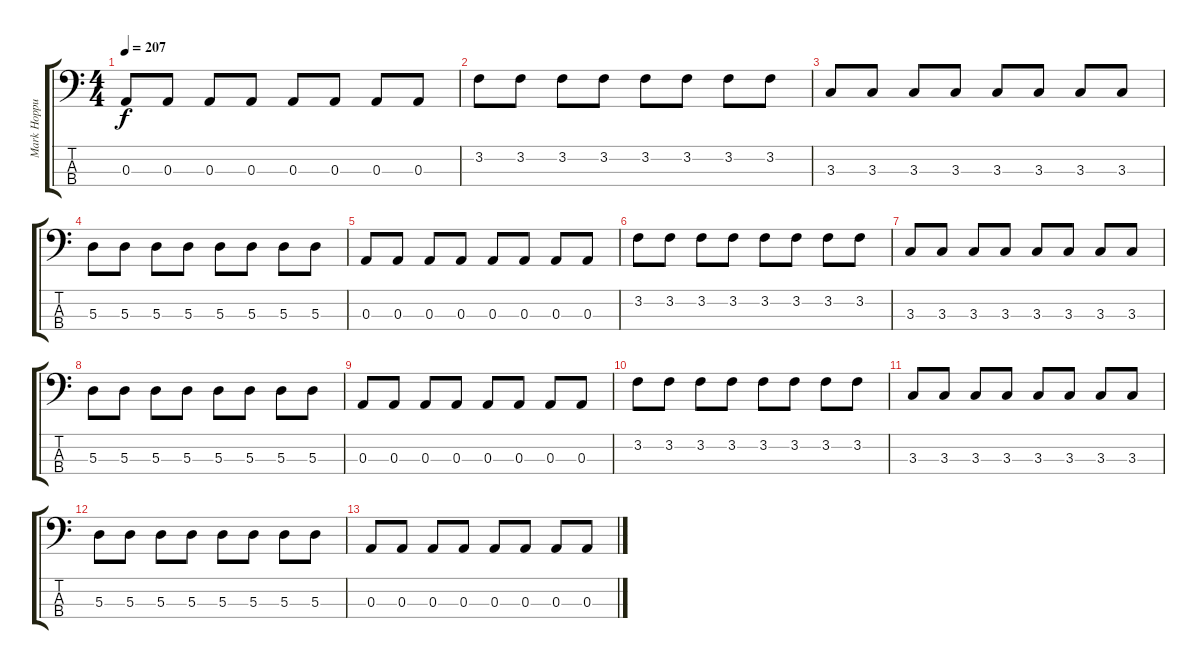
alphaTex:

\track ("Mark Hoppus" "Mark Hoppu") {instrument electricbasspick}
\staff {score tabs}
\tuning (G2 D2 A1 E1) {hide}
\ts (4 4)
\tempo 207
\clef f4
\ks c
0.3.8{dy f} 0.3.8 0.3.8 0.3.8 0.3.8 0.3.8 0.3.8 0.3.8 |
3.2.8 3.2.8 3.2.8 3.2.8 3.2.8 3.2.8 3.2.8 3.2.8 |
3.3.8 3.3.8 3.3.8 3.3.8 3.3.8 3.3.8 3.3.8 3.3.8 |
5.3.8 5.3.8 5.3.8 5.3.8 5.3.8 5.3.8 5.3.8 5.3.8 |
0.3.8 0.3.8 0.3.8 0.3.8 0.3.8 0.3.8 0.3.8 0.3.8 |
3.2.8 3.2.8 3.2.8 3.2.8 3.2.8 3.2.8 3.2.8 3.2.8 |
3.3.8 3.3.8 3.3.8 3.3.8 3.3.8 3.3.8 3.3.8 3.3.8 |
5.3.8 5.3.8 5.3.8 5.3.8 5.3.8 5.3.8 5.3.8 5.3.8 |
0.3.8 0.3.8 0.3.8 0.3.8 0.3.8 0.3.8 0.3.8 0.3.8 |
3.2.8 3.2.8 3.2.8 3.2.8 3.2.8 3.2.8 3.2.8 3.2.8 |
3.3.8 3.3.8 3.3.8 3.3.8 3.3.8 3.3.8 3.3.8 3.3.8 |
5.3.8 5.3.8 5.3.8 5.3.8 5.3.8 5.3.8 5.3.8 5.3.8 |
0.3.8 0.3.8 0.3.8 0.3.8 0.3.8 0.3.8 0.3.8 0.3.8
